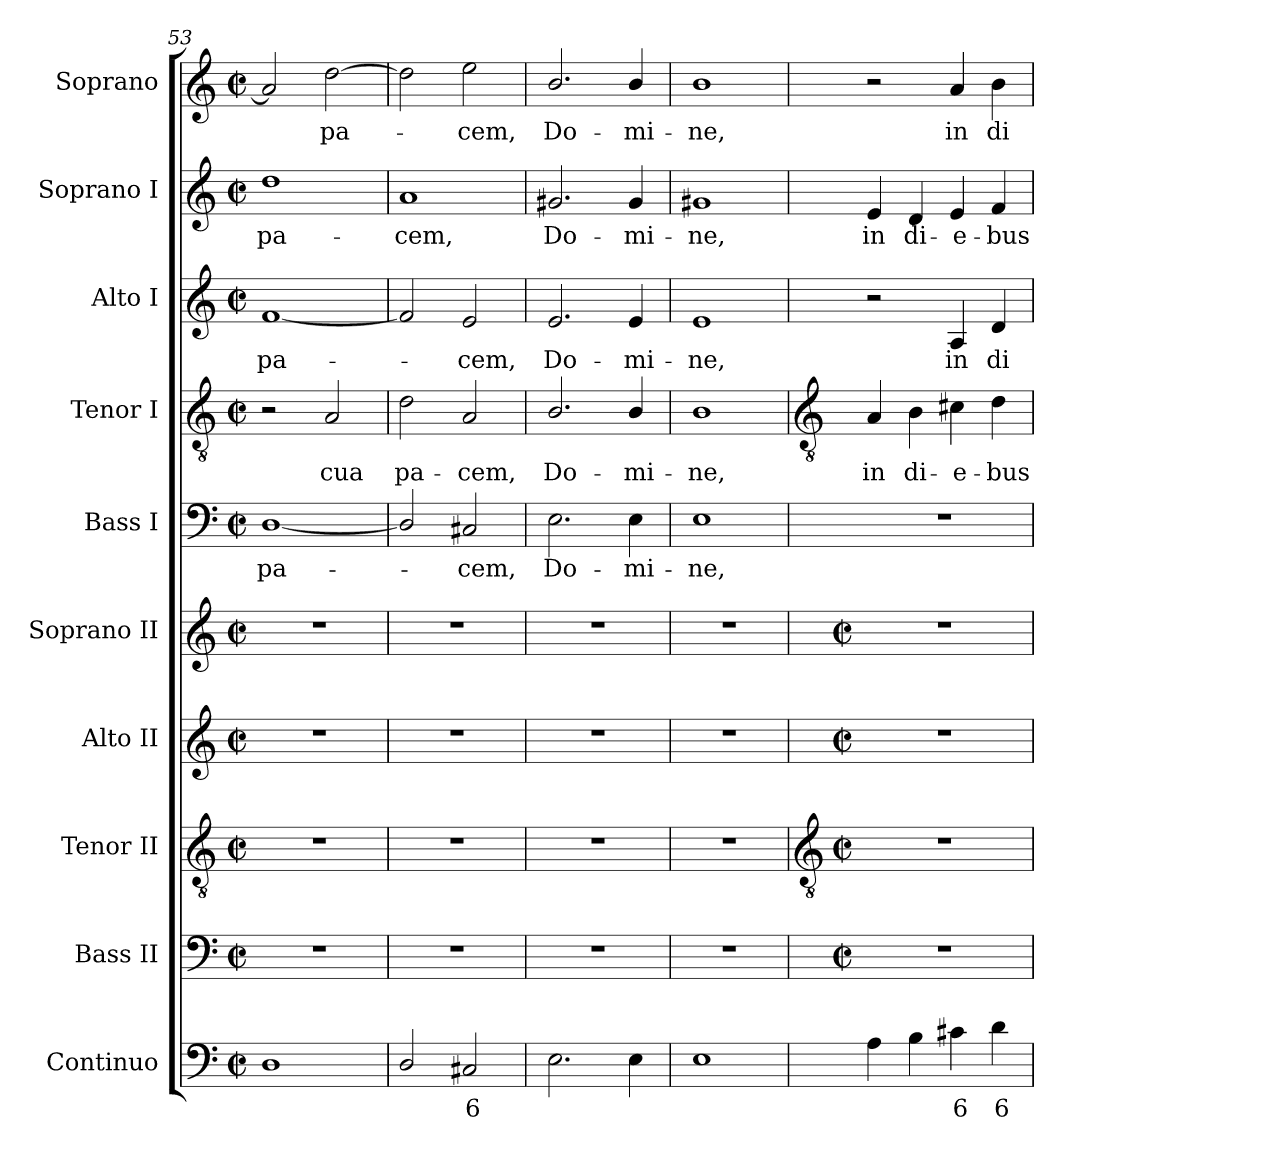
**kern	**text	**kern	**kern	**kern	**kern	**kern	**text	**kern	**text	**kern	**text	**kern	**text	**kern	**text
*part10	*part10	*part9	*part8	*part7	*part6	*part5	*part5	*part4	*part4	*part3	*part3	*part2	*part2	*part1	*part1
*staff10	*staff10	*staff9	*staff8	*staff7	*staff6	*staff5	*staff5	*staff4	*staff4	*staff3	*staff3	*staff2	*staff2	*staff1	*staff1
*I"Continuo	*	*I"Bass II	*I"Tenor II	*I"Alto II	*I"Soprano II	*I"Bass I	*	*I"Tenor I	*	*I"Alto I	*	*I"Soprano I	*	*I"Soprano	*
*	*	*I'B II	*I'T II	*I'A II	*I'S II	*I'B I	*	*I'T I	*	*I'A I	*	*I'S I	*	*I'S	*
*clefF4	*	*clefF4	*clefGv2	*clefG2	*clefG2	*clefF4	*	*clefGv2	*	*clefG2	*	*clefG2	*	*clefG2	*
*k[]	*	*k[]	*k[]	*k[]	*k[]	*k[]	*	*k[]	*	*k[]	*	*k[]	*	*k[]	*
*C:	*	*C:	*C:	*C:	*C:	*C:	*	*C:	*	*C:	*	*C:	*	*C:	*
*M2/2	*	*M2/2	*M2/2	*M2/2	*M2/2	*M2/2	*	*M2/2	*	*M2/2	*	*M2/2	*	*M2/2	*
*met(c|)	*	*met(c|)	*met(c|)	*met(c|)	*met(c|)	*met(c|)	*	*met(c|)	*	*met(c|)	*	*met(c|)	*	*met(c|)	*
=53	=53	=53	=53	=53	=53	=53	=53	=53	=53	=53	=53	=53	=53	=53	=53
!	!	!	!	!	!	!	!LO:LY:b	!	!	!	!LO:LY:b	!	!LO:LY:b	!	!
1D	.	1r	1r	1r	1r	[1D/	pa-	2r	.	[1f	pa-	1dd	pa-	2a]	.
!	!	!	!	!	!	!	!	!	!LO:LY:b	!	!	!	!	!	!LO:LY:b
.	.	.	.	.	.	.	.	2A	cua	.	.	.	.	[2dd	pa-
=54	=54	=54	=54	=54	=54	=54	=54	=54	=54	=54	=54	=54	=54	=54	=54
!	!	!	!	!	!	!	!	!	!LO:LY:b	!	!	!	!LO:LY:b	!	!
2D/	.	1r	1r	1r	1r	2D/]	.	2d	pa-	2f]	.	1a	-cem,	2dd]	.
!	!LO:LY:b	!	!	!	!	!	!LO:LY:b	!	!LO:LY:b	!	!LO:LY:b	!	!	!	!LO:LY:b
2C#X	6	.	.	.	.	2C#X	cem,	2A	-cem,	2e	cem,	.	.	2ee	cem,
=55	=55	=55	=55	=55	=55	=55	=55	=55	=55	=55	=55	=55	=55	=55	=55
!	!	!	!	!	!	!	!LO:LY:b	!	!LO:LY:b	!	!LO:LY:b	!	!LO:LY:b	!	!LO:LY:b
2.E	.	1r	1r	1r	1r	2.E	Do-	2.B/	Do-	2.e	Do-	2.g#X	Do-	2.b/	Do-
!	!	!	!	!	!	!	!LO:LY:b	!	!LO:LY:b	!	!LO:LY:b	!	!LO:LY:b	!	!LO:LY:b
4E	.	.	.	.	.	4E	-mi-	4B/	-mi-	4e	-mi-	4g#	-mi-	4b/	-mi-
=56	=56	=56	=56	=56	=56	=56	=56	=56	=56	=56	=56	=56	=56	=56	=56
!	!	!	!	!	!	!	!LO:LY:b	!	!LO:LY:b	!	!LO:LY:b	!	!LO:LY:b	!	!LO:LY:b
1E	.	1r	1r	1r	1r	1E	-ne,	1B	-ne,	1e	-ne,	1g#X	-ne,	1b	-ne,
!!LO:LB:g=z
=57	=57	=57	=57	=57	=57	=57	=57	=57	=57	=57	=57	=57	=57	=57	=57
*	*	*	*clefGv2	*	*	*	*	*clefGv2	*	*	*	*	*	*	*
*	*	*k[]	*k[]	*	*	*	*	*	*	*	*	*	*	*	*
*	*	*C:	*C:	*	*	*	*	*	*	*	*	*	*	*	*
*	*	*M2/2	*M2/2	*M2/2	*M2/2	*	*	*	*	*	*	*	*	*	*
*	*	*met(c|)	*met(c|)	*met(c|)	*met(c|)	*	*	*	*	*	*	*	*	*	*
!	!	!	!	!	!	!	!	!	!LO:LY:b	!	!	!	!LO:LY:b	!	!
4A	.	1r	1r	1r	1r	1r	.	4A	in	2r	.	4e	in	2r	.
!	!	!	!	!	!	!	!	!	!LO:LY:b	!	!	!	!LO:LY:b	!	!
4B	.	.	.	.	.	.	.	4B	di-	.	.	4d	di-	.	.
!	!LO:LY:b	!	!	!	!	!	!	!	!LO:LY:b	!	!LO:LY:b	!	!LO:LY:b	!	!LO:LY:b
4c#X	6	.	.	.	.	.	.	4c#X	-e-	4A	in	4e	-e-	4a	in
!	!LO:LY:b	!	!	!	!	!	!	!	!LO:LY:b	!	!LO:LY:b	!	!LO:LY:b	!	!LO:LY:b
4d	6	.	.	.	.	.	.	4d	-bus	4d	di-	4f	-bus	4b	di-
=	=	=	=	=	=	=	=	=	=	=	=	=	=	=	=
*-	*-	*-	*-	*-	*-	*-	*-	*-	*-	*-	*-	*-	*-	*-	*-
